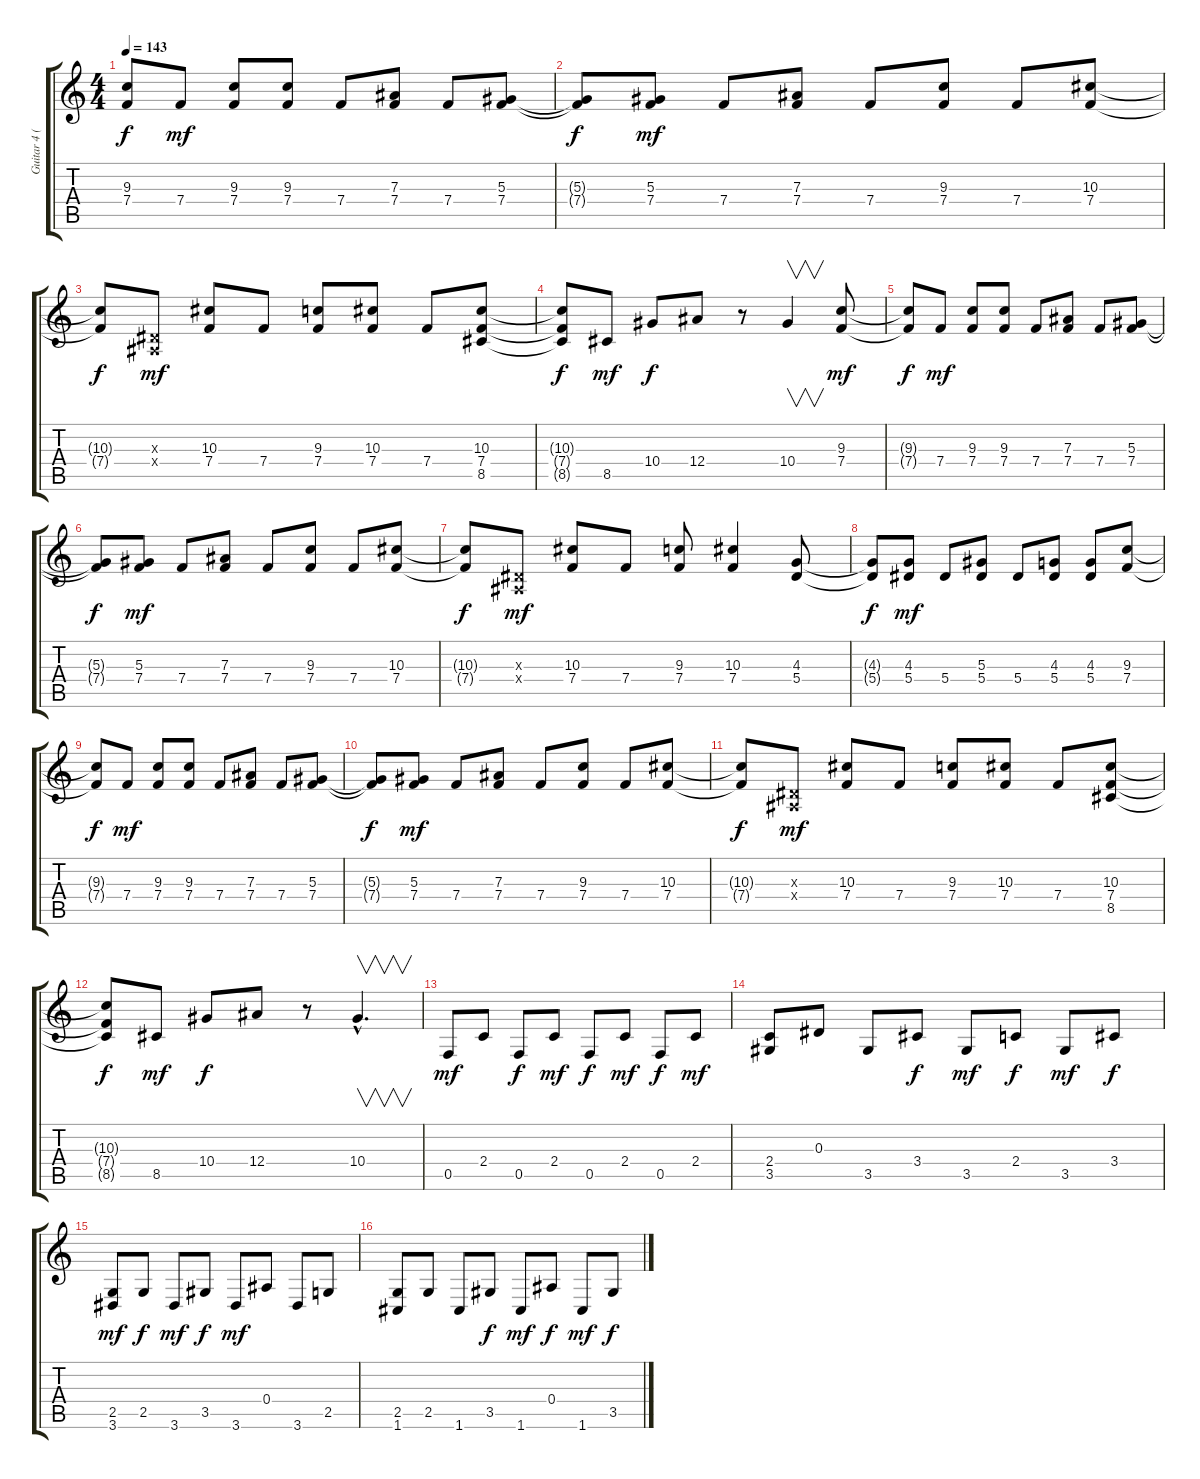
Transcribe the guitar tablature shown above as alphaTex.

\track ("Guitar 4 (Rhytm)" "Guitar 4 (") {instrument distortionguitar}
\staff {score tabs}
\tuning (C4 G3 Eb3 Bb2 F2 C2) {hide}
\ts (4 4)
\tempo 143
\clef g2
\ks c
(9.3{t} 7.4{t}).8{dy f} 7.4.8{dy mf} (9.3 7.4).8 (9.3 7.4).8 7.4.8 (7.3 7.4).8 7.4.8 (5.3 7.4).8 |
(5.3{t} 7.4{t}).8{dy f} (5.3 7.4).8{dy mf} 7.4.8 (7.3 7.4).8 7.4.8 (9.3 7.4).8 7.4.8 (10.3 7.4).8 |
(10.3{t} 7.4{t}).8{dy f} (0.3{x} 0.4{x}).8{dy mf} (10.3 7.4).8 7.4.8 (9.3 7.4).8 (10.3 7.4).8 7.4.8 (10.3 7.4 8.5).8 |
(10.3{t} 7.4{t} 8.5{t}).8{dy f} 8.5.8{dy mf} 10.4.8{dy f} 12.4.8 r.8 10.4.4{v} (9.3 7.4).8{dy mf} |
(9.3{t} 7.4{t}).8{dy f} 7.4.8{dy mf} (9.3 7.4).8 (9.3 7.4).8 7.4.8 (7.3 7.4).8 7.4.8 (5.3 7.4).8 |
(5.3{t} 7.4{t}).8{dy f} (5.3 7.4).8{dy mf} 7.4.8 (7.3 7.4).8 7.4.8 (9.3 7.4).8 7.4.8 (10.3 7.4).8 |
(10.3{t} 7.4{t}).8{dy f} (0.3{x} 0.4{x}).8{dy mf} (10.3 7.4).8 7.4.8 (9.3 7.4).8 (10.3 7.4).4 (4.3 5.4).8 |
(4.3{t} 5.4{t}).8{dy f} (4.3 5.4).8{dy mf} 5.4.8 (5.3 5.4).8 5.4.8 (4.3 5.4).8 (4.3 5.4).8 (9.3 7.4).8 |
(9.3{t} 7.4{t}).8{dy f} 7.4.8{dy mf} (9.3 7.4).8 (9.3 7.4).8 7.4.8 (7.3 7.4).8 7.4.8 (5.3 7.4).8 |
(5.3{t} 7.4{t}).8{dy f} (5.3 7.4).8{dy mf} 7.4.8 (7.3 7.4).8 7.4.8 (9.3 7.4).8 7.4.8 (10.3 7.4).8 |
(10.3{t} 7.4{t}).8{dy f} (0.3{x} 0.4{x}).8{dy mf} (10.3 7.4).8 7.4.8 (9.3 7.4).8 (10.3 7.4).8 7.4.8 (10.3 7.4 8.5).8 |
(10.3{t} 7.4{t} 8.5{t}).8{dy f} 8.5.8{dy mf} 10.4.8{dy f} 12.4.8 r.8 10.4{hac}.4{v d} |
0.5.8{dy mf} 2.4.8 0.5.8{dy f} 2.4.8{dy mf} 0.5.8{dy f} 2.4.8{dy mf} 0.5.8{dy f} 2.4.8{dy mf} |
(2.4 3.5).8 0.3.8 3.5.8 3.4.8{dy f} 3.5.8{dy mf} 2.4.8{dy f} 3.5.8{dy mf} 3.4.8{dy f} |
(2.5 3.6).8{dy mf} 2.5.8{dy f} 3.6.8{dy mf} 3.5.8{dy f} 3.6.8{dy mf} 0.4.8 3.6.8 2.5.8 |
(2.5 1.6).8 2.5.8 1.6.8 3.5.8{dy f} 1.6.8{dy mf} 0.4.8{dy f} 1.6.8{dy mf} 3.5.8{dy f}
